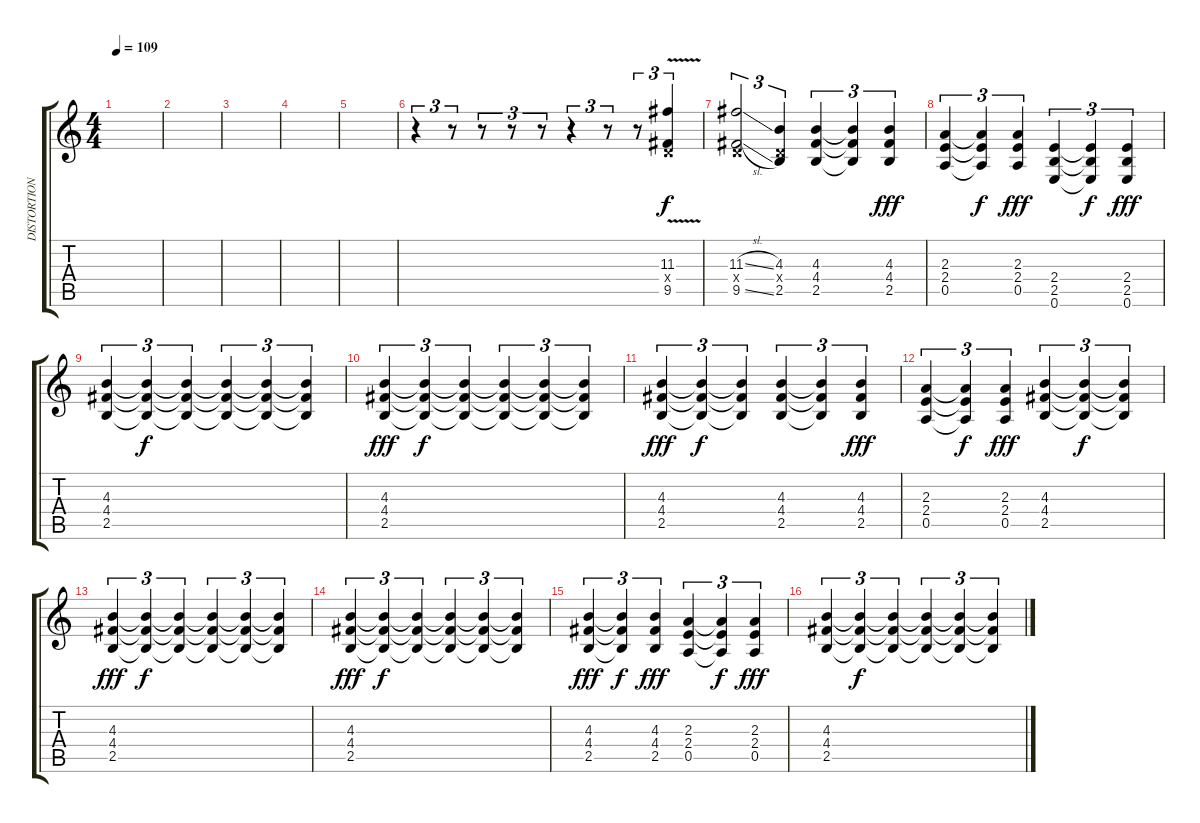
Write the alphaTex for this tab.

\track ("DISTORTION GUITAR II" "DISTORTION") {instrument overdrivenguitar}
\staff {score tabs}
\tuning (E4 B3 G3 D3 A2 E2) {hide}
\ts (4 4)
\tempo 109
\clef g2
\ks c
|
|
|
|
|
r.4{tu (3 2)} r.8{tu (3 2)} r.8{tu (3 2)} r.8{tu (3 2)} r.8{tu (3 2)} r.4{tu (3 2)} r.8{tu (3 2)} r.8{tu (3 2)} (11.3 0.4{x} 9.5{v}).4{tu (3 2)} |
(11.3{sl} 0.4{x} 9.5{sl}).2{tu (3 2)} (4.3 0.4{x} 2.5).4{tu (3 2)} (4.3 4.4 2.5).4{tu (3 2)} (4.3{t} 4.4{t} 2.5{t}).4{tu (3 2) dy f} (4.3 4.4 2.5).4{tu (3 2) dy fff} |
(2.3 2.4 0.5).4{tu (3 2)} (2.3{t} 2.4{t} 0.5{t}).4{tu (3 2) dy f} (2.3 2.4 0.5).4{tu (3 2) dy fff} (2.4 2.5 0.6).4{tu (3 2)} (2.4{t} 2.5{t} 0.6{t}).4{tu (3 2) dy f} (2.4 2.5 0.6).4{tu (3 2) dy fff} |
(4.3 4.4 2.5).4{tu (3 2)} (4.3{t} 4.4{t} 2.5{t}).4{tu (3 2) dy f} (4.3{t} 4.4{t} 2.5{t}).4{tu (3 2)} (4.3{t} 4.4{t} 2.5{t}).4{tu (3 2)} (4.3{t} 4.4{t} 2.5{t}).4{tu (3 2)} (4.3{t} 4.4{t} 2.5{t}).4{tu (3 2)} |
(4.3 4.4 2.5).4{tu (3 2) dy fff} (4.3{t} 4.4{t} 2.5{t}).4{tu (3 2) dy f} (4.3{t} 4.4{t} 2.5{t}).4{tu (3 2)} (4.3{t} 4.4{t} 2.5{t}).4{tu (3 2)} (4.3{t} 4.4{t} 2.5{t}).4{tu (3 2)} (4.3{t} 4.4{t} 2.5{t}).4{tu (3 2)} |
(4.3 4.4 2.5).4{tu (3 2) dy fff} (4.3{t} 4.4{t} 2.5{t}).4{tu (3 2) dy f} (4.3{t} 4.4{t} 2.5{t}).4{tu (3 2)} (4.3 4.4 2.5).4{tu (3 2)} (4.3{t} 4.4{t} 2.5{t}).4{tu (3 2)} (4.3 4.4 2.5).4{tu (3 2) dy fff} |
(2.3 2.4 0.5).4{tu (3 2)} (2.3{t} 2.4{t} 0.5{t}).4{tu (3 2) dy f} (2.3 2.4 0.5).4{tu (3 2) dy fff} (4.3 4.4 2.5).4{tu (3 2)} (4.3{t} 4.4{t} 2.5{t}).4{tu (3 2) dy f} (4.3{t} 4.4{t} 2.5{t}).4{tu (3 2)} |
(4.3 4.4 2.5).4{tu (3 2) dy fff} (4.3{t} 4.4{t} 2.5{t}).4{tu (3 2) dy f} (4.3{t} 4.4{t} 2.5{t}).4{tu (3 2)} (4.3{t} 4.4{t} 2.5{t}).4{tu (3 2)} (4.3{t} 4.4{t} 2.5{t}).4{tu (3 2)} (4.3{t} 4.4{t} 2.5{t}).4{tu (3 2)} |
(4.3 4.4 2.5).4{tu (3 2) dy fff} (4.3{t} 4.4{t} 2.5{t}).4{tu (3 2) dy f} (4.3{t} 4.4{t} 2.5{t}).4{tu (3 2)} (4.3{t} 4.4{t} 2.5{t}).4{tu (3 2)} (4.3{t} 4.4{t} 2.5{t}).4{tu (3 2)} (4.3{t} 4.4{t} 2.5{t}).4{tu (3 2)} |
(4.3 4.4 2.5).4{tu (3 2) dy fff} (4.3{t} 4.4{t} 2.5{t}).4{tu (3 2) dy f} (4.3 4.4 2.5).4{tu (3 2) dy fff} (2.3 2.4 0.5).4{tu (3 2)} (2.3{t} 2.4{t} 0.5{t}).4{tu (3 2) dy f} (2.3 2.4 0.5).4{tu (3 2) dy fff} |
(4.3 4.4 2.5).4{tu (3 2)} (4.3{t} 4.4{t} 2.5{t}).4{tu (3 2) dy f} (4.3{t} 4.4{t} 2.5{t}).4{tu (3 2)} (4.3{t} 4.4{t} 2.5{t}).4{tu (3 2)} (4.3{t} 4.4{t} 2.5{t}).4{tu (3 2)} (4.3{t} 4.4{t} 2.5{t}).4{tu (3 2)}
